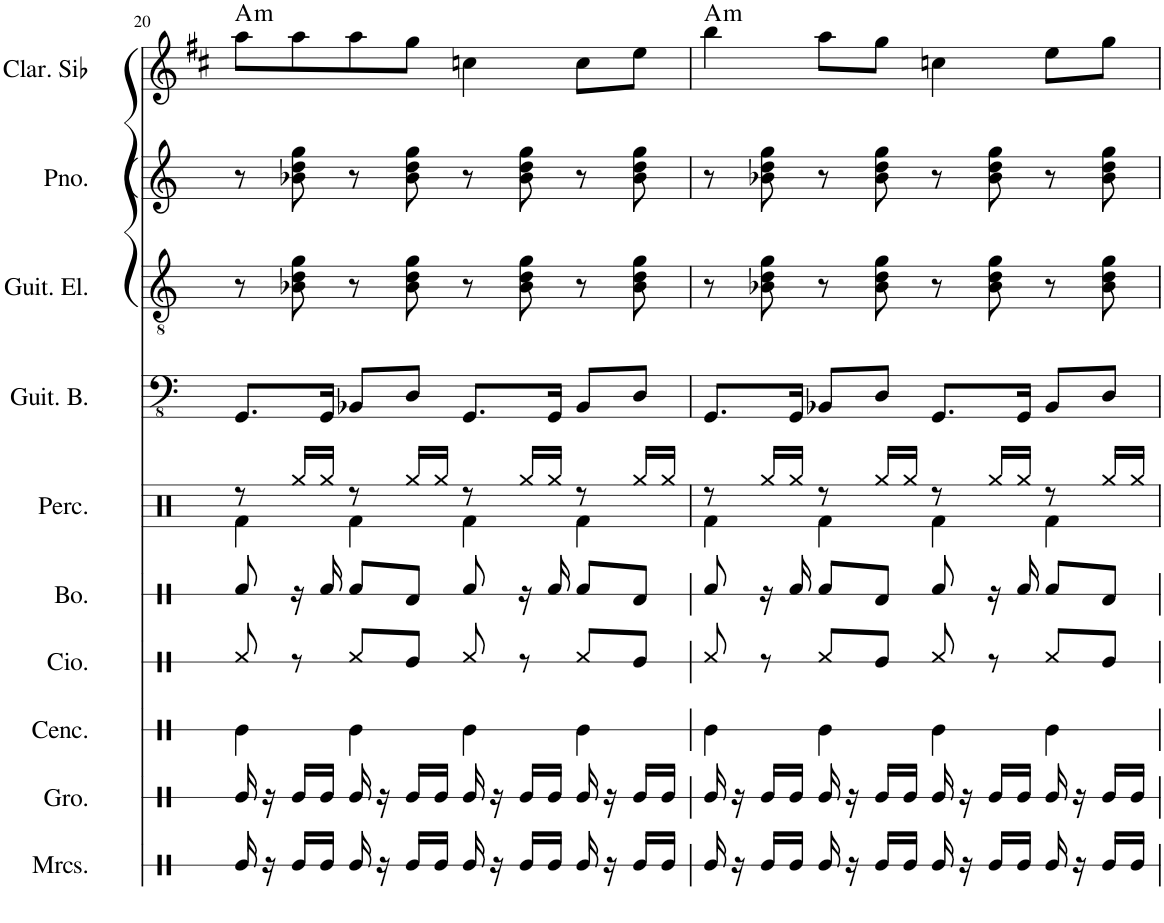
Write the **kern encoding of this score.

**kern	**kern	**kern	**kern	**kern	**kern	**kern	**kern	**kern	**kern	**harte
*part10	*part9	*part8	*part7	*part6	*part5	*part4	*part3	*part2	*part1	*part1
*staff10	*staff9	*staff8	*staff7	*staff6	*staff5	*staff4	*staff3	*staff2	*staff1	*
*I"Maracas	*I"Güiro	*I"Cencerro	*I"Congas	*I"Bongos	*I"Set de percusión	*I"Bajo eléctrico	*I"Guitarra eléctrica	*I"Piano	*I"Clarinette en Sib	*
*I'Mrcs.	*I'Gro.	*I'Cenc.	*	*I'Bo.	*I'Perc.	*	*I'Guit. El.	*I'Pno.	*I'Clar. Sib	*
!!LO:PB:g=z
*clefX	*clefX	*clefX	*clefX	*clefX	*clefX	*clefFv4	*clefGv2	*clefG2	*clefG2	*
*	*	*	*	*	*	*	*	*	*Trd1c2	*
*k[]	*k[]	*k[]	*k[]	*k[]	*k[]	*k[]	*k[]	*k[]	*k[f#c#]	*
*M4/4	*M4/4	*M4/4	*M4/4	*M4/4	*M4/4	*M4/4	*M4/4	*M4/4	*M4/4	*
=20	=20	=20	=20	=20	=20	=20	=20	=20	=20	=20
*	*	*	*	*	*^	*	*	*	*	*
!	!	!	!	!	!	!	!	!	!	!	!LO:H:kt=m
16Re/	16Re/	4Re\	8Rf/	8Rf/	8r	4Rf\	8.GGG/L	8r	8r	8aa\L	A:min
16r	16r	.	.	.	.	.	.	.	.	.	.
16Re/LL	16Re/LL	.	8r	16r	16Rgg/LL	.	.	8B-X\ 8d\ 8g\	8b-X\ 8dd\ 8gg\	8aa\	.
16Re/JJ	16Re/JJ	.	.	16Rf/	16Rgg/JJ	.	16GGG/Jk	.	.	.	.
16Re/	16Re/	4Re\	8Rf/L	8Rf/L	8r	4Rf\	8BBB-X/L	8r	8r	8aa\	.
16r	16r	.	.	.	.	.	.	.	.	.	.
16Re/LL	16Re/LL	.	8Re/J	8Rd/J	16Rgg/LL	.	8DD/J	8B-\ 8d\ 8g\	8b-\ 8dd\ 8gg\	8gg\J	.
16Re/JJ	16Re/JJ	.	.	.	16Rgg/JJ	.	.	.	.	.	.
16Re/	16Re/	4Re\	8Rf/	8Rf/	8r	4Rf\	8.GGG/L	8r	8r	4ccn\	.
16r	16r	.	.	.	.	.	.	.	.	.	.
16Re/LL	16Re/LL	.	8r	16r	16Rgg/LL	.	.	8B-\ 8d\ 8g\	8b-\ 8dd\ 8gg\	.	.
16Re/JJ	16Re/JJ	.	.	16Rf/	16Rgg/JJ	.	16GGG/Jk	.	.	.	.
16Re/	16Re/	4Re\	8Rf/L	8Rf/L	8r	4Rf\	8BBB-/L	8r	8r	8cc\L	.
16r	16r	.	.	.	.	.	.	.	.	.	.
16Re/LL	16Re/LL	.	8Re/J	8Rd/J	16Rgg/LL	.	8DD/J	8B-\ 8d\ 8g\	8b-\ 8dd\ 8gg\	8ee\J	.
16Re/JJ	16Re/JJ	.	.	.	16Rgg/JJ	.	.	.	.	.	.
=21	=21	=21	=21	=21	=21	=21	=21	=21	=21	=21	=21
!	!	!	!	!	!	!	!	!	!	!	!LO:H:kt=m
16Re/	16Re/	4Re\	8Rf/	8Rf/	8r	4Rf\	8.GGG/L	8r	8r	4bb\	A:min
16r	16r	.	.	.	.	.	.	.	.	.	.
16Re/LL	16Re/LL	.	8r	16r	16Rgg/LL	.	.	8B-X\ 8d\ 8g\	8b-X\ 8dd\ 8gg\	.	.
16Re/JJ	16Re/JJ	.	.	16Rf/	16Rgg/JJ	.	16GGG/Jk	.	.	.	.
16Re/	16Re/	4Re\	8Rf/L	8Rf/L	8r	4Rf\	8BBB-X/L	8r	8r	8aa\L	.
16r	16r	.	.	.	.	.	.	.	.	.	.
16Re/LL	16Re/LL	.	8Re/J	8Rd/J	16Rgg/LL	.	8DD/J	8B-\ 8d\ 8g\	8b-\ 8dd\ 8gg\	8gg\J	.
16Re/JJ	16Re/JJ	.	.	.	16Rgg/JJ	.	.	.	.	.	.
16Re/	16Re/	4Re\	8Rf/	8Rf/	8r	4Rf\	8.GGG/L	8r	8r	4ccn\	.
16r	16r	.	.	.	.	.	.	.	.	.	.
16Re/LL	16Re/LL	.	8r	16r	16Rgg/LL	.	.	8B-\ 8d\ 8g\	8b-\ 8dd\ 8gg\	.	.
16Re/JJ	16Re/JJ	.	.	16Rf/	16Rgg/JJ	.	16GGG/Jk	.	.	.	.
16Re/	16Re/	4Re\	8Rf/L	8Rf/L	8r	4Rf\	8BBB-/L	8r	8r	8ee\L	.
16r	16r	.	.	.	.	.	.	.	.	.	.
16Re/LL	16Re/LL	.	8Re/J	8Rd/J	16Rgg/LL	.	8DD/J	8B-\ 8d\ 8g\	8b-\ 8dd\ 8gg\	8gg\J	.
16Re/JJ	16Re/JJ	.	.	.	16Rgg/JJ	.	.	.	.	.	.
*	*	*	*	*	*v	*v	*	*	*	*	*
=	=	=	=	=	=	=	=	=	=	=
*-	*-	*-	*-	*-	*-	*-	*-	*-	*-	*-
